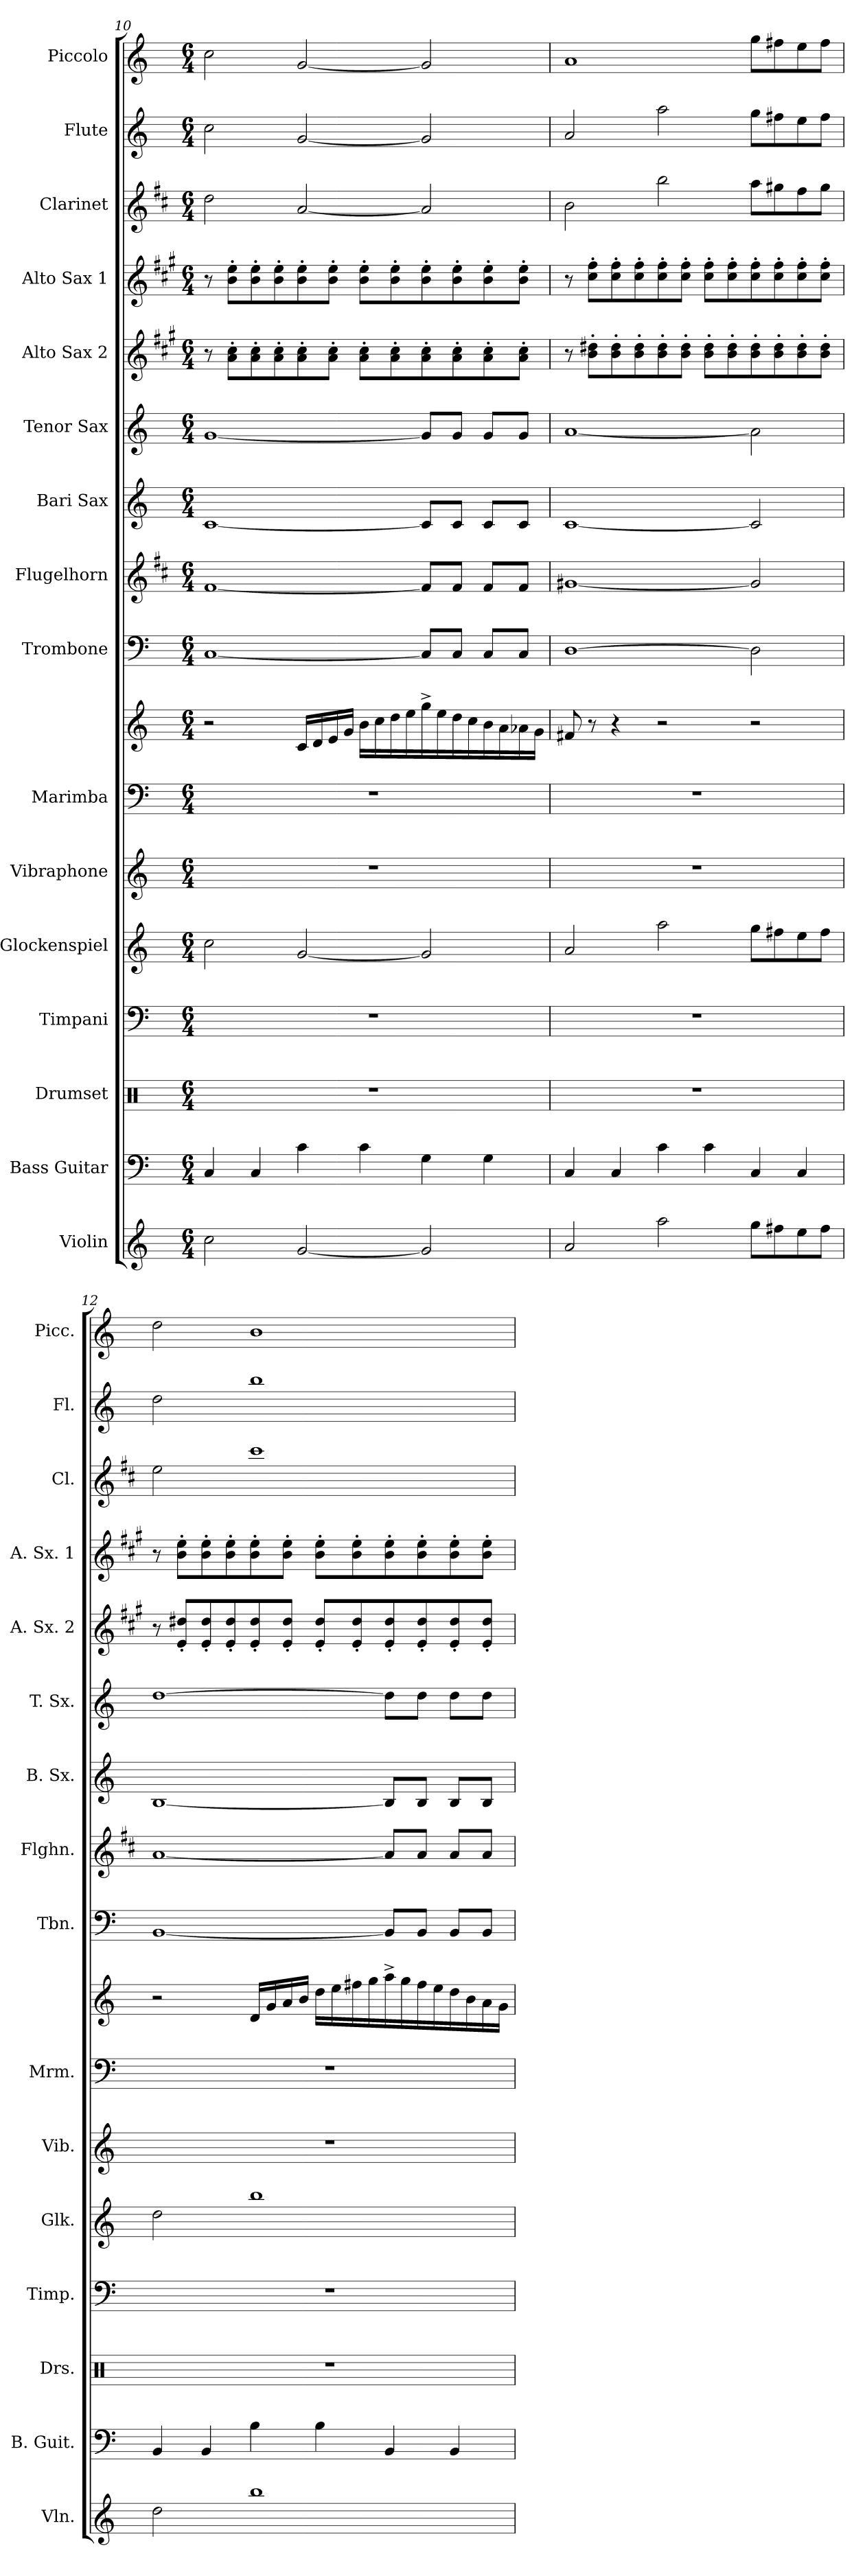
**kern	**kern	**kern	**kern	**kern	**kern	**kern	**kern	**kern	**kern	**kern	**kern	**kern	**kern	**kern	**kern	**kern
*part16	*part15	*part14	*part13	*part12	*part11	*part10	*part10	*part9	*part8	*part7	*part6	*part5	*part4	*part3	*part2	*part1
*staff17	*staff16	*staff15	*staff14	*staff13	*staff12	*staff11	*staff10	*staff9	*staff8	*staff7	*staff6	*staff5	*staff4	*staff3	*staff2	*staff1
*I"Violin	*I"Bass Guitar	*I"Drumset	*I"Timpani	*I"Glockenspiel	*I"Vibraphone	*I"Marimba	*	*I"Trombone	*I"Flugelhorn	*I"Bari Sax	*I"Tenor Sax	*I"Alto Sax 2	*I"Alto Sax 1	*I"Clarinet	*I"Flute	*I"Piccolo
*I'Vln.	*I'B. Guit.	*I'Drs.	*I'Timp.	*I'Glk.	*I'Vib.	*I'Mrm.	*	*I'Tbn.	*I'Flghn.	*I'B. Sx.	*I'T. Sx.	*I'A. Sx. 2	*I'A. Sx. 1	*I'Cl.	*I'Fl.	*I'Picc.
*clefG2	*clefF4	*clefX	*clefF4	*clefG2	*clefG2	*clefF4	*clefG2	*clefF4	*clefG2	*clefG2	*clefG2	*clefG2	*clefG2	*clefG2	*clefG2	*clefG2
*	*ITrd7c12	*	*	*ITrd-14c-24	*	*	*	*	*ITrd1c2	*ITrd12c21	*ITrd8c14	*ITrd5c9	*ITrd5c9	*ITrd1c2	*	*ITrd-7c-12
*k[]	*k[]	*k[]	*k[]	*k[]	*k[]	*k[]	*k[]	*k[]	*k[]	*k[]	*k[]	*k[]	*k[]	*k[]	*k[]	*k[]
*M6/4	*M6/4	*M6/4	*M6/4	*M6/4	*M6/4	*M6/4	*M6/4	*M6/4	*M6/4	*M6/4	*M6/4	*M6/4	*M6/4	*M6/4	*M6/4	*M6/4
=10	=10	=10	=10	=10	=10	=10	=10	=10	=10	=10	=10	=10	=10	=10	=10	=10
2cc\	4CC/	1.r	1.r	2cccc\	1.r	1.r	2r	[1C	[1e	[1C	[1G	8r	8r	2cc\	2cc\	2ccc\
.	.	.	.	.	.	.	.	.	.	.	.	8c\' 8e\'L	8d\' 8g\'L	.	.	.
.	4CC/	.	.	.	.	.	.	.	.	.	.	8c\' 8e\'	8d\' 8g\'	.	.	.
.	.	.	.	.	.	.	.	.	.	.	.	8c\' 8e\'	8d\' 8g\'	.	.	.
[2g/	4C\	.	.	[2ggg/	.	.	16c/LL	.	.	.	.	8c\' 8e\'	8d\' 8g\'	[2g/	[2g/	[2gg/
.	.	.	.	.	.	.	16d/	.	.	.	.	.	.	.	.	.
.	.	.	.	.	.	.	16e/	.	.	.	.	8c\' 8e\'J	8d\' 8g\'J	.	.	.
.	.	.	.	.	.	.	16g/JJ	.	.	.	.	.	.	.	.	.
.	4C\	.	.	.	.	.	16b\LL	.	.	.	.	8c\' 8e\'L	8d\' 8g\'L	.	.	.
.	.	.	.	.	.	.	16cc\	.	.	.	.	.	.	.	.	.
.	.	.	.	.	.	.	16dd\	.	.	.	.	8c\' 8e\'	8d\' 8g\'	.	.	.
.	.	.	.	.	.	.	16ee\	.	.	.	.	.	.	.	.	.
2g/]	4GG\	.	.	2ggg/]	.	.	16gg^\	8C/L]	8e/L]	8C/L]	8G/L]	8c\' 8e\'	8d\' 8g\'	2g/]	2g/]	2gg/]
.	.	.	.	.	.	.	16ee\	.	.	.	.	.	.	.	.	.
.	.	.	.	.	.	.	16dd\	8C/J	8e/J	8C/J	8G/J	8c\' 8e\'	8d\' 8g\'	.	.	.
.	.	.	.	.	.	.	16cc\	.	.	.	.	.	.	.	.	.
.	4GG\	.	.	.	.	.	16b\	8C/L	8e/L	8C/L	8G/L	8c\' 8e\'	8d\' 8g\'	.	.	.
.	.	.	.	.	.	.	16a\	.	.	.	.	.	.	.	.	.
.	.	.	.	.	.	.	16a-X\	8C/J	8e/J	8C/J	8G/J	8c\' 8e\'J	8d\' 8g\'J	.	.	.
.	.	.	.	.	.	.	16g\JJ	.	.	.	.	.	.	.	.	.
=11	=11	=11	=11	=11	=11	=11	=11	=11	=11	=11	=11	=11	=11	=11	=11	=11
2a/	4CC/	1.r	1.r	2aaa/	1.r	1.r	8f#X/	[1D	[1f#X	[1C	[1A	8r	8r	2a\	2a/	1aa
.	.	.	.	.	.	.	8r	.	.	.	.	8d\' 8f#X\'L	8e\' 8a\'L	.	.	.
.	4CC/	.	.	.	.	.	4r	.	.	.	.	8d\' 8f#\'	8e\' 8a\'	.	.	.
.	.	.	.	.	.	.	.	.	.	.	.	8d\' 8f#\'	8e\' 8a\'	.	.	.
2aa\	4C\	.	.	2aaaa\	.	.	2r	.	.	.	.	8d\' 8f#\'	8e\' 8a\'	2aa\	2aa\	.
.	.	.	.	.	.	.	.	.	.	.	.	8d\' 8f#\'J	8e\' 8a\'J	.	.	.
.	4C\	.	.	.	.	.	.	.	.	.	.	8d\' 8f#\'L	8e\' 8a\'L	.	.	.
.	.	.	.	.	.	.	.	.	.	.	.	8d\' 8f#\'	8e\' 8a\'	.	.	.
8gg\L	4CC/	.	.	8gggg\L	.	.	2r	2D\]	2f#/]	2C/]	2A\]	8d\' 8f#\'	8e\' 8a\'	8gg\L	8gg\L	8ggg\L
8ff#X\	.	.	.	8ffff#X\	.	.	.	.	.	.	.	8d\' 8f#\'	8e\' 8a\'	8ff#X\	8ff#X\	8fff#X\
8ee\	4CC/	.	.	8eeee\	.	.	.	.	.	.	.	8d\' 8f#\'	8e\' 8a\'	8ee\	8ee\	8eee\
8ff#\J	.	.	.	8ffff#\J	.	.	.	.	.	.	.	8d\' 8f#\'J	8e\' 8a\'J	8ff#\J	8ff#\J	8fff#\J
!!LO:PB:g=z
=12	=12	=12	=12	=12	=12	=12	=12	=12	=12	=12	=12	=12	=12	=12	=12	=12
2dd\	4BBB/	1.r	1.r	2dddd\	1.r	1.r	2r	[1BB	[1g	[1BB	[1d	8r	8r	2dd\	2dd\	2ddd\
.	.	.	.	.	.	.	.	.	.	.	.	8G/' 8f#X/'L	8d\' 8g\'L	.	.	.
.	4BBB/	.	.	.	.	.	.	.	.	.	.	8G/' 8f#/'	8d\' 8g\'	.	.	.
.	.	.	.	.	.	.	.	.	.	.	.	8G/' 8f#/'	8d\' 8g\'	.	.	.
1bb	4BB\	.	.	1bbbb	.	.	16d/LL	.	.	.	.	8G/' 8f#/'	8d\' 8g\'	1bb	1bb	1bb
.	.	.	.	.	.	.	16g/	.	.	.	.	.	.	.	.	.
.	.	.	.	.	.	.	16a/	.	.	.	.	8G/' 8f#/'J	8d\' 8g\'J	.	.	.
.	.	.	.	.	.	.	16b/JJ	.	.	.	.	.	.	.	.	.
.	4BB\	.	.	.	.	.	16dd\LL	.	.	.	.	8G/' 8f#/'L	8d\' 8g\'L	.	.	.
.	.	.	.	.	.	.	16ee\	.	.	.	.	.	.	.	.	.
.	.	.	.	.	.	.	16ff#X\	.	.	.	.	8G/' 8f#/'	8d\' 8g\'	.	.	.
.	.	.	.	.	.	.	16gg\	.	.	.	.	.	.	.	.	.
.	4BBB/	.	.	.	.	.	16aa^\	8BB/L]	8g/L]	8BB/L]	8d\L]	8G/' 8f#/'	8d\' 8g\'	.	.	.
.	.	.	.	.	.	.	16gg\	.	.	.	.	.	.	.	.	.
.	.	.	.	.	.	.	16ff#\	8BB/J	8g/J	8BB/J	8d\J	8G/' 8f#/'	8d\' 8g\'	.	.	.
.	.	.	.	.	.	.	16ee\	.	.	.	.	.	.	.	.	.
.	4BBB/	.	.	.	.	.	16dd\	8BB/L	8g/L	8BB/L	8d\L	8G/' 8f#/'	8d\' 8g\'	.	.	.
.	.	.	.	.	.	.	16b\	.	.	.	.	.	.	.	.	.
.	.	.	.	.	.	.	16a\	8BB/J	8g/J	8BB/J	8d\J	8G/' 8f#/'J	8d\' 8g\'J	.	.	.
.	.	.	.	.	.	.	16g\JJ	.	.	.	.	.	.	.	.	.
=	=	=	=	=	=	=	=	=	=	=	=	=	=	=	=	=
*-	*-	*-	*-	*-	*-	*-	*-	*-	*-	*-	*-	*-	*-	*-	*-	*-
